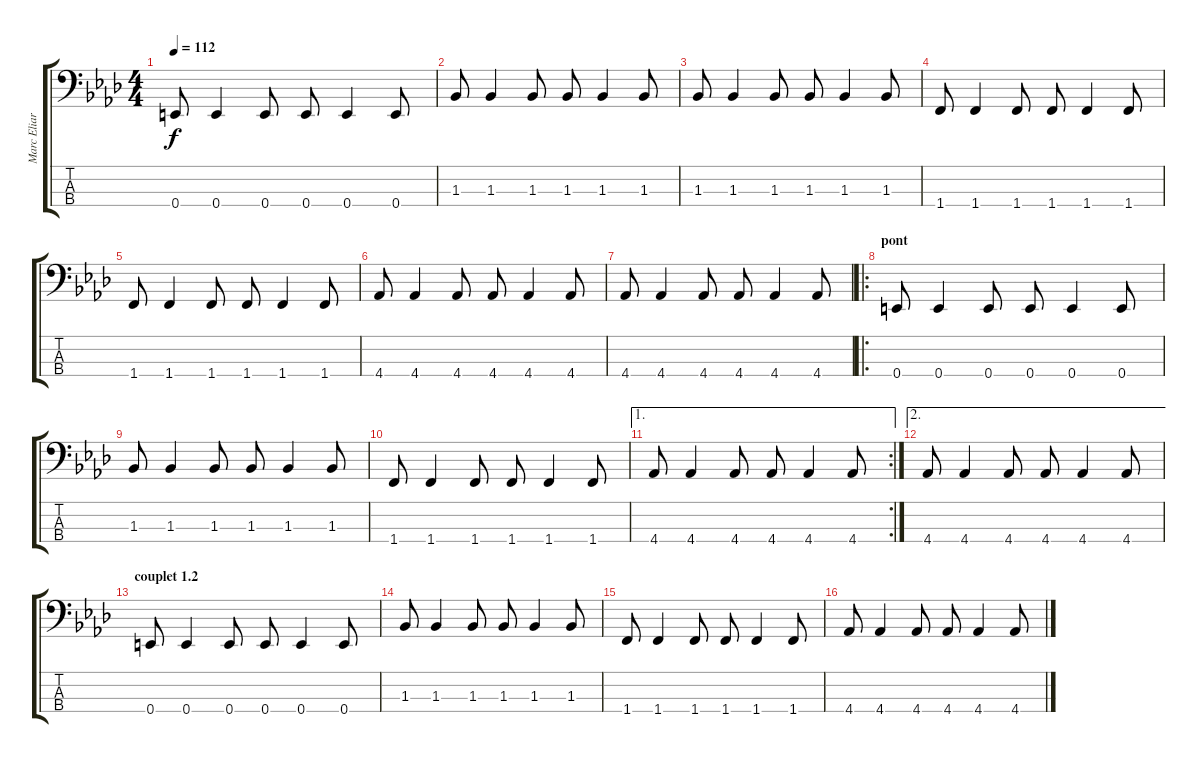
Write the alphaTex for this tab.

\track ("Marc Eliard (basse)" "Marc Eliar") {instrument electricbassfinger}
\staff {score tabs}
\tuning (G2 D2 A1 E1) {hide}
\ts (4 4)
\tempo 112
\clef f4
\ks ab
0.4.8{dy f} 0.4.4 0.4.8 0.4.8 0.4.4 0.4.8 |
1.3.8 1.3.4 1.3.8 1.3.8 1.3.4 1.3.8 |
1.3.8 1.3.4 1.3.8 1.3.8 1.3.4 1.3.8 |
1.4.8 1.4.4 1.4.8 1.4.8 1.4.4 1.4.8 |
1.4.8 1.4.4 1.4.8 1.4.8 1.4.4 1.4.8 |
4.4.8 4.4.4 4.4.8 4.4.8 4.4.4 4.4.8 |
4.4.8 4.4.4 4.4.8 4.4.8 4.4.4 4.4.8 |
\ro
\section ("" "pont")
0.4.8{volume 14} 0.4.4 0.4.8 0.4.8 0.4.4 0.4.8 |
1.3.8 1.3.4 1.3.8 1.3.8 1.3.4 1.3.8 |
1.4.8 1.4.4 1.4.8 1.4.8 1.4.4 1.4.8 |
\ae 1
\rc 2
4.4.8 4.4.4 4.4.8 4.4.8 4.4.4 4.4.8 |
\ae 2
4.4.8 4.4.4 4.4.8 4.4.8 4.4.4 4.4.8 |
\section ("" "couplet 1.2")
0.4.8 0.4.4 0.4.8 0.4.8 0.4.4 0.4.8 |
1.3.8 1.3.4 1.3.8 1.3.8 1.3.4 1.3.8 |
1.4.8 1.4.4 1.4.8 1.4.8 1.4.4 1.4.8 |
4.4.8 4.4.4 4.4.8 4.4.8 4.4.4 4.4.8
